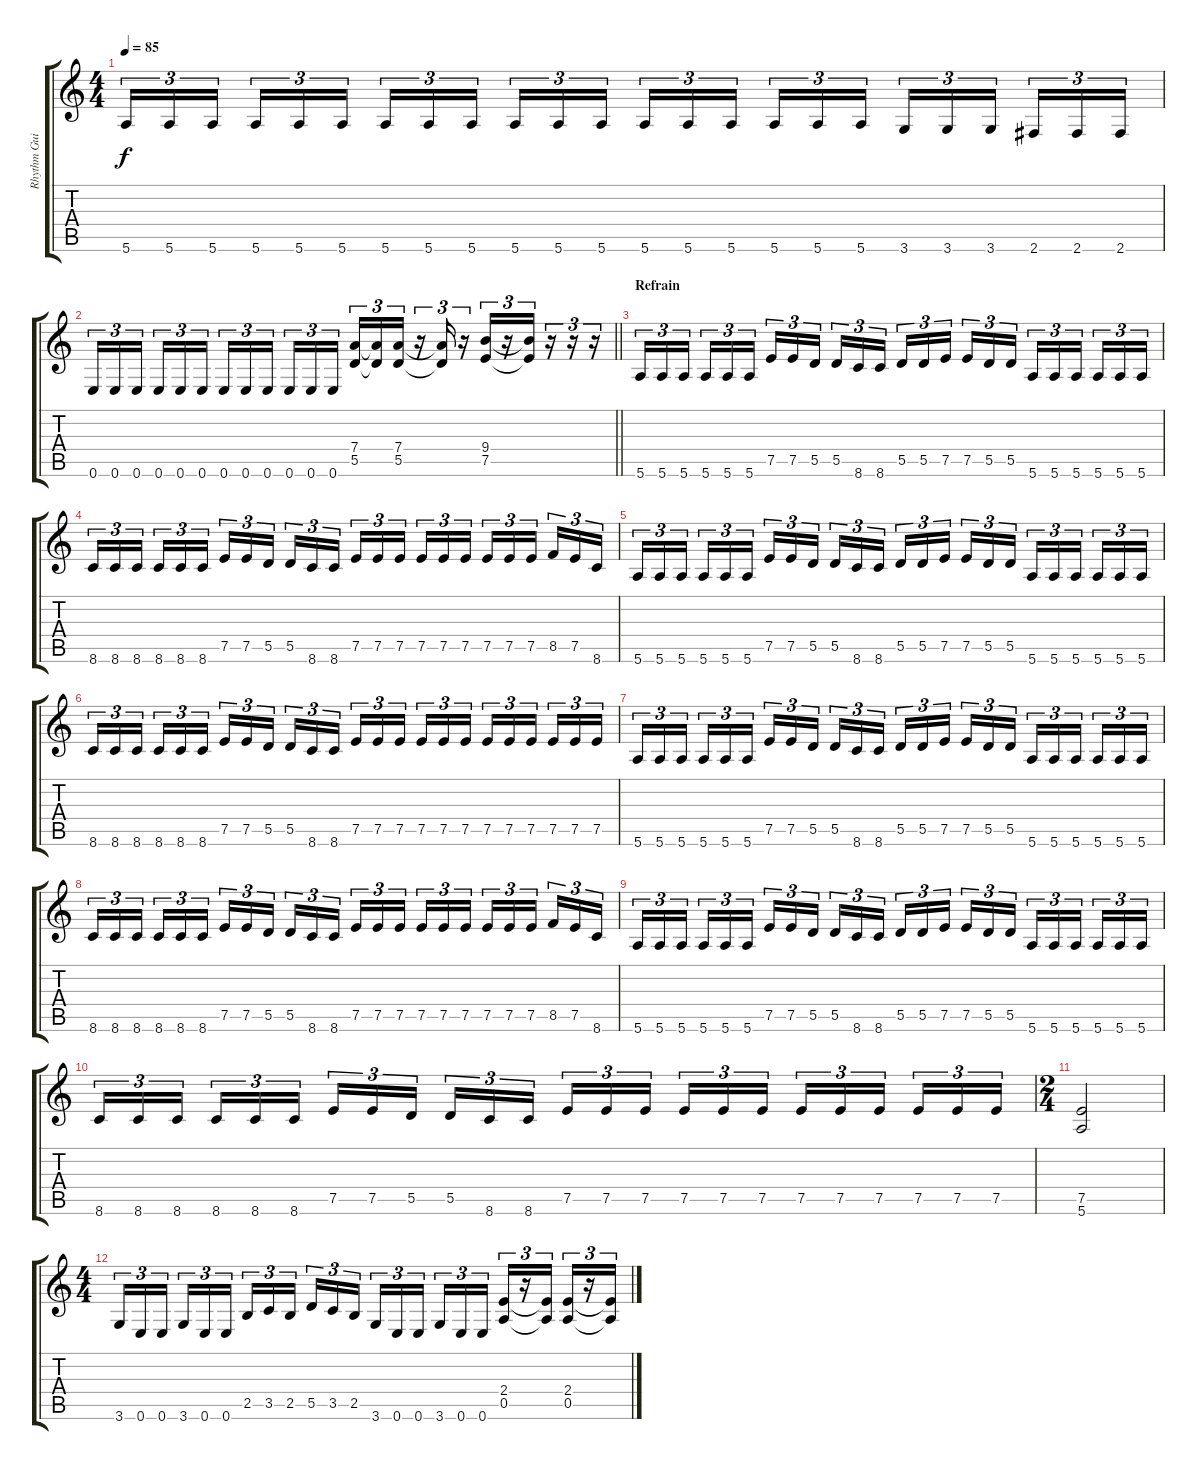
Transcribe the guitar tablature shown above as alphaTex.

\track ("Rhythm Guitar" "Rhythm Gui") {instrument distortionguitar}
\staff {score tabs}
\tuning (E4 B3 G3 D3 A2 E2) {hide}
\ts (4 4)
\tempo 85
\clef g2
\ks c
5.6.16{tu (3 2) dy f} 5.6.16{tu (3 2)} 5.6.16{tu (3 2)} 5.6.16{tu (3 2)} 5.6.16{tu (3 2)} 5.6.16{tu (3 2)} 5.6.16{tu (3 2)} 5.6.16{tu (3 2)} 5.6.16{tu (3 2)} 5.6.16{tu (3 2)} 5.6.16{tu (3 2)} 5.6.16{tu (3 2)} 5.6.16{tu (3 2)} 5.6.16{tu (3 2)} 5.6.16{tu (3 2)} 5.6.16{tu (3 2)} 5.6.16{tu (3 2)} 5.6.16{tu (3 2)} 3.6.16{tu (3 2)} 3.6.16{tu (3 2)} 3.6.16{tu (3 2)} 2.6.16{tu (3 2)} 2.6.16{tu (3 2)} 2.6.16{tu (3 2)} |
\barLineRight lightlight
0.6.16{tu (3 2)} 0.6.16{tu (3 2)} 0.6.16{tu (3 2)} 0.6.16{tu (3 2)} 0.6.16{tu (3 2)} 0.6.16{tu (3 2)} 0.6.16{tu (3 2)} 0.6.16{tu (3 2)} 0.6.16{tu (3 2)} 0.6.16{tu (3 2)} 0.6.16{tu (3 2)} 0.6.16{tu (3 2)} (7.4 5.5).16{tu (3 2)} (7.4{t} 5.5{t}).16{tu (3 2)} (7.4 5.5).16{tu (3 2)} r.16{tu (3 2)} (7.4{t} 5.5{t}).16{tu (3 2)} r.16{tu (3 2)} (9.4 7.5).16{tu (3 2)} r.16{tu (3 2)} (9.4{t} 7.5{t}).16{tu (3 2)} r.16{tu (3 2)} r.16{tu (3 2)} r.16{tu (3 2)} |
\section ("" "Refrain")
5.6.16{tu (3 2)} 5.6.16{tu (3 2)} 5.6.16{tu (3 2)} 5.6.16{tu (3 2)} 5.6.16{tu (3 2)} 5.6.16{tu (3 2)} 7.5.16{tu (3 2)} 7.5.16{tu (3 2)} 5.5.16{tu (3 2)} 5.5.16{tu (3 2)} 8.6.16{tu (3 2)} 8.6.16{tu (3 2)} 5.5.16{tu (3 2)} 5.5.16{tu (3 2)} 7.5.16{tu (3 2)} 7.5.16{tu (3 2)} 5.5.16{tu (3 2)} 5.5.16{tu (3 2)} 5.6.16{tu (3 2)} 5.6.16{tu (3 2)} 5.6.16{tu (3 2)} 5.6.16{tu (3 2)} 5.6.16{tu (3 2)} 5.6.16{tu (3 2)} |
8.6.16{tu (3 2)} 8.6.16{tu (3 2)} 8.6.16{tu (3 2)} 8.6.16{tu (3 2)} 8.6.16{tu (3 2)} 8.6.16{tu (3 2)} 7.5.16{tu (3 2)} 7.5.16{tu (3 2)} 5.5.16{tu (3 2)} 5.5.16{tu (3 2)} 8.6.16{tu (3 2)} 8.6.16{tu (3 2)} 7.5.16{tu (3 2)} 7.5.16{tu (3 2)} 7.5.16{tu (3 2)} 7.5.16{tu (3 2)} 7.5.16{tu (3 2)} 7.5.16{tu (3 2)} 7.5.16{tu (3 2)} 7.5.16{tu (3 2)} 7.5.16{tu (3 2)} 8.5.16{tu (3 2)} 7.5.16{tu (3 2)} 8.6.16{tu (3 2)} |
5.6.16{tu (3 2)} 5.6.16{tu (3 2)} 5.6.16{tu (3 2)} 5.6.16{tu (3 2)} 5.6.16{tu (3 2)} 5.6.16{tu (3 2)} 7.5.16{tu (3 2)} 7.5.16{tu (3 2)} 5.5.16{tu (3 2)} 5.5.16{tu (3 2)} 8.6.16{tu (3 2)} 8.6.16{tu (3 2)} 5.5.16{tu (3 2)} 5.5.16{tu (3 2)} 7.5.16{tu (3 2)} 7.5.16{tu (3 2)} 5.5.16{tu (3 2)} 5.5.16{tu (3 2)} 5.6.16{tu (3 2)} 5.6.16{tu (3 2)} 5.6.16{tu (3 2)} 5.6.16{tu (3 2)} 5.6.16{tu (3 2)} 5.6.16{tu (3 2)} |
8.6.16{tu (3 2)} 8.6.16{tu (3 2)} 8.6.16{tu (3 2)} 8.6.16{tu (3 2)} 8.6.16{tu (3 2)} 8.6.16{tu (3 2)} 7.5.16{tu (3 2)} 7.5.16{tu (3 2)} 5.5.16{tu (3 2)} 5.5.16{tu (3 2)} 8.6.16{tu (3 2)} 8.6.16{tu (3 2)} 7.5.16{tu (3 2)} 7.5.16{tu (3 2)} 7.5.16{tu (3 2)} 7.5.16{tu (3 2)} 7.5.16{tu (3 2)} 7.5.16{tu (3 2)} 7.5.16{tu (3 2)} 7.5.16{tu (3 2)} 7.5.16{tu (3 2)} 7.5.16{tu (3 2)} 7.5.16{tu (3 2)} 7.5.16{tu (3 2)} |
5.6.16{tu (3 2)} 5.6.16{tu (3 2)} 5.6.16{tu (3 2)} 5.6.16{tu (3 2)} 5.6.16{tu (3 2)} 5.6.16{tu (3 2)} 7.5.16{tu (3 2)} 7.5.16{tu (3 2)} 5.5.16{tu (3 2)} 5.5.16{tu (3 2)} 8.6.16{tu (3 2)} 8.6.16{tu (3 2)} 5.5.16{tu (3 2)} 5.5.16{tu (3 2)} 7.5.16{tu (3 2)} 7.5.16{tu (3 2)} 5.5.16{tu (3 2)} 5.5.16{tu (3 2)} 5.6.16{tu (3 2)} 5.6.16{tu (3 2)} 5.6.16{tu (3 2)} 5.6.16{tu (3 2)} 5.6.16{tu (3 2)} 5.6.16{tu (3 2)} |
8.6.16{tu (3 2)} 8.6.16{tu (3 2)} 8.6.16{tu (3 2)} 8.6.16{tu (3 2)} 8.6.16{tu (3 2)} 8.6.16{tu (3 2)} 7.5.16{tu (3 2)} 7.5.16{tu (3 2)} 5.5.16{tu (3 2)} 5.5.16{tu (3 2)} 8.6.16{tu (3 2)} 8.6.16{tu (3 2)} 7.5.16{tu (3 2)} 7.5.16{tu (3 2)} 7.5.16{tu (3 2)} 7.5.16{tu (3 2)} 7.5.16{tu (3 2)} 7.5.16{tu (3 2)} 7.5.16{tu (3 2)} 7.5.16{tu (3 2)} 7.5.16{tu (3 2)} 8.5.16{tu (3 2)} 7.5.16{tu (3 2)} 8.6.16{tu (3 2)} |
5.6.16{tu (3 2)} 5.6.16{tu (3 2)} 5.6.16{tu (3 2)} 5.6.16{tu (3 2)} 5.6.16{tu (3 2)} 5.6.16{tu (3 2)} 7.5.16{tu (3 2)} 7.5.16{tu (3 2)} 5.5.16{tu (3 2)} 5.5.16{tu (3 2)} 8.6.16{tu (3 2)} 8.6.16{tu (3 2)} 5.5.16{tu (3 2)} 5.5.16{tu (3 2)} 7.5.16{tu (3 2)} 7.5.16{tu (3 2)} 5.5.16{tu (3 2)} 5.5.16{tu (3 2)} 5.6.16{tu (3 2)} 5.6.16{tu (3 2)} 5.6.16{tu (3 2)} 5.6.16{tu (3 2)} 5.6.16{tu (3 2)} 5.6.16{tu (3 2)} |
8.6.16{tu (3 2)} 8.6.16{tu (3 2)} 8.6.16{tu (3 2)} 8.6.16{tu (3 2)} 8.6.16{tu (3 2)} 8.6.16{tu (3 2)} 7.5.16{tu (3 2)} 7.5.16{tu (3 2)} 5.5.16{tu (3 2)} 5.5.16{tu (3 2)} 8.6.16{tu (3 2)} 8.6.16{tu (3 2)} 7.5.16{tu (3 2)} 7.5.16{tu (3 2)} 7.5.16{tu (3 2)} 7.5.16{tu (3 2)} 7.5.16{tu (3 2)} 7.5.16{tu (3 2)} 7.5.16{tu (3 2)} 7.5.16{tu (3 2)} 7.5.16{tu (3 2)} 7.5.16{tu (3 2)} 7.5.16{tu (3 2)} 7.5.16{tu (3 2)} |
\ts (2 4)
(7.5 5.6).2 |
\ts (4 4)
3.6.16{tu (3 2)} 0.6.16{tu (3 2)} 0.6.16{tu (3 2)} 3.6.16{tu (3 2)} 0.6.16{tu (3 2)} 0.6.16{tu (3 2)} 2.5.16{tu (3 2)} 3.5.16{tu (3 2)} 2.5.16{tu (3 2)} 5.5.16{tu (3 2)} 3.5.16{tu (3 2)} 2.5.16{tu (3 2)} 3.6.16{tu (3 2)} 0.6.16{tu (3 2)} 0.6.16{tu (3 2)} 3.6.16{tu (3 2)} 0.6.16{tu (3 2)} 0.6.16{tu (3 2)} (2.4 0.5).16{tu (3 2)} r.16{tu (3 2)} (2.4{t} 0.5{t}).16{tu (3 2)} (2.4 0.5).16{tu (3 2)} r.16{tu (3 2)} (2.4{t} 0.5{t}).16{tu (3 2)}
